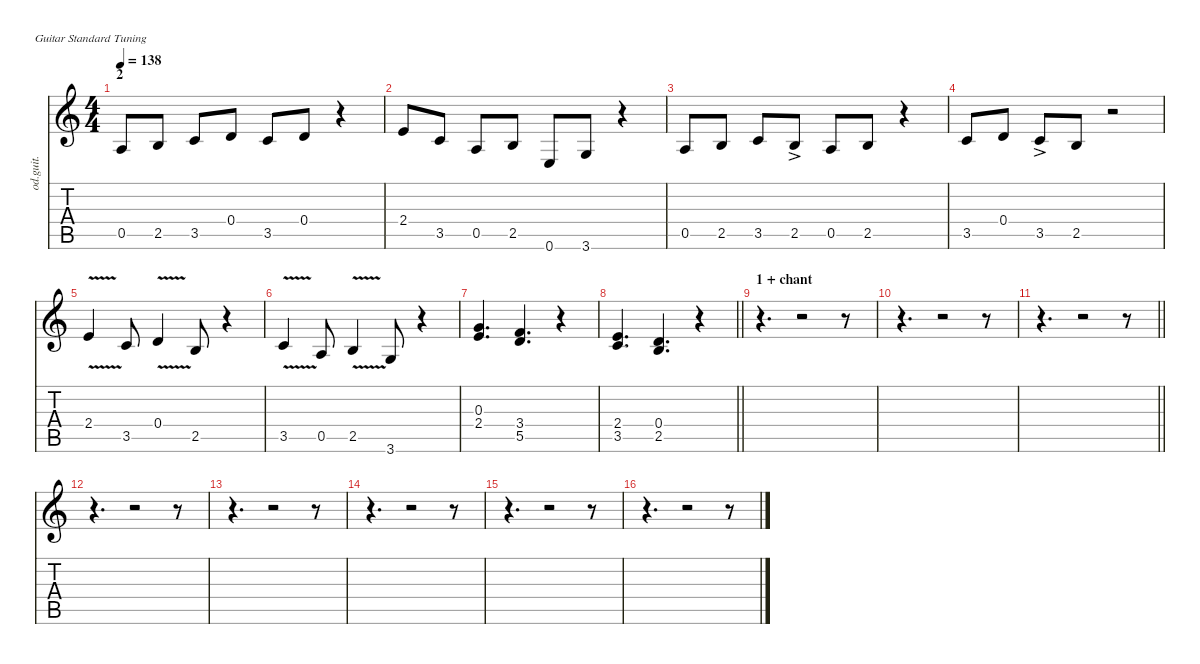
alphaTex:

\defaultSystemsLayout 4
\hideDynamics
\bracketExtendMode nobrackets
\track ("Hichem" "od.guit.") {instrument overdrivenguitar}
\staff {score tabs}
\tuning (E4 B3 G3 D3 A2 E2)
\ts (4 4)
\section ("" "2")
\tempo 138
\clef g2
\ks aminor
0.5.8{dy f beam Up} 2.5.8{beam Up} 3.5.8{beam Up} 0.4.8{beam Up} 3.5.8{beam Up} 0.4.8{beam Up} r.4{beam Down} |
2.4.8{beam Up} 3.5.8{beam Up} 0.5.8{beam Up} 2.5.8{beam Up} 0.6.8{beam Up} 3.6.8{beam Up} r.4{beam Down} |
0.5.8{beam Up} 2.5.8{beam Up} 3.5.8{beam Up} 2.5{ac}.8{dy ff beam Up} 0.5.8{dy f beam Up} 2.5.8{beam Up} r.4{beam Down} |
3.5.8{beam Up} 0.4.8{beam Up} 3.5{ac}.8{beam Up} 2.5.8{beam Up} r.2{beam Down} |
2.4{v}.4{dy fff beam Up} 3.5.8{beam Up} 0.4{v}.4{beam Up} 2.5.8{beam Up} r.4{beam Down} |
3.5{v}.4{beam Up} 0.5.8{beam Up} 2.5{v}.4{beam Up} 3.6.8{beam Up} r.4{beam Down} |
(0.3 2.4).4{d beam Up} (3.4 5.5).4{d beam Up} r.4{beam Down} |
\barLineRight lightlight
(2.4 3.5).4{d beam Up} (0.4 2.5).4{d beam Up} r.4{beam Down} |
\section ("" "1 + chant")
r.4{d beam Down} r.2{beam Down} r.8{beam Down} |
r.4{d beam Down} r.2{beam Down} r.8{beam Down} |
\barLineRight lightlight
r.4{d beam Down} r.2{beam Down} r.8{beam Down} |
r.4{d beam Down} r.2{beam Down} r.8{beam Down} |
r.4{d beam Down} r.2{beam Down} r.8{beam Down} |
r.4{d beam Down} r.2{beam Down} r.8{beam Down} |
r.4{d beam Down} r.2{beam Down} r.8{beam Down} |
r.4{d beam Down} r.2{beam Down} r.8{beam Down}
